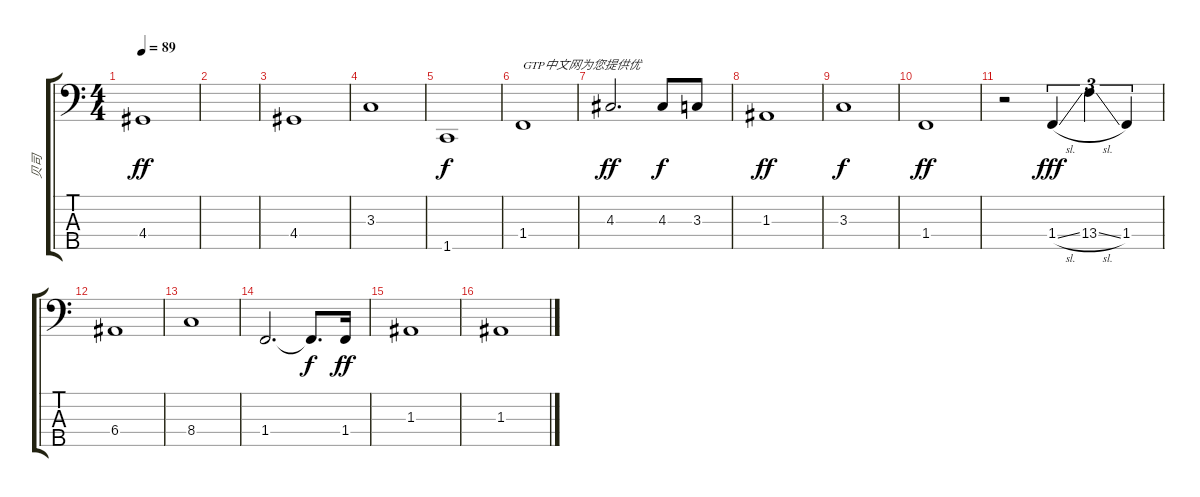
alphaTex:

\track ("贝司" "贝司") {instrument electricbassfinger}
\staff {score tabs}
\tuning (G2 D2 A1 E1 B0) {hide}
\ts (4 4)
\tempo 89
\clef f4
\ks c
4.4.1{dy ff} |
|
4.4.1 |
3.3.1 |
1.5.1{dy f} |
1.4.1{txt "GTP中文网为您提供优"} |
4.3.2{d dy ff} 4.3.8{dy f} 3.3.8 |
1.3.1{dy ff} |
3.3.1{dy f} |
1.4.1{dy ff} |
r.2 1.4{sl}.4{tu (3 2) dy fff} 13.4{sl}.4{tu (3 2)} 1.4.4{tu (3 2)} |
6.4.1 |
8.4.1 |
1.4.2{d} 1.4{t}.8{d dy f} 1.4.16{dy ff} |
1.3.1 |
1.3.1
